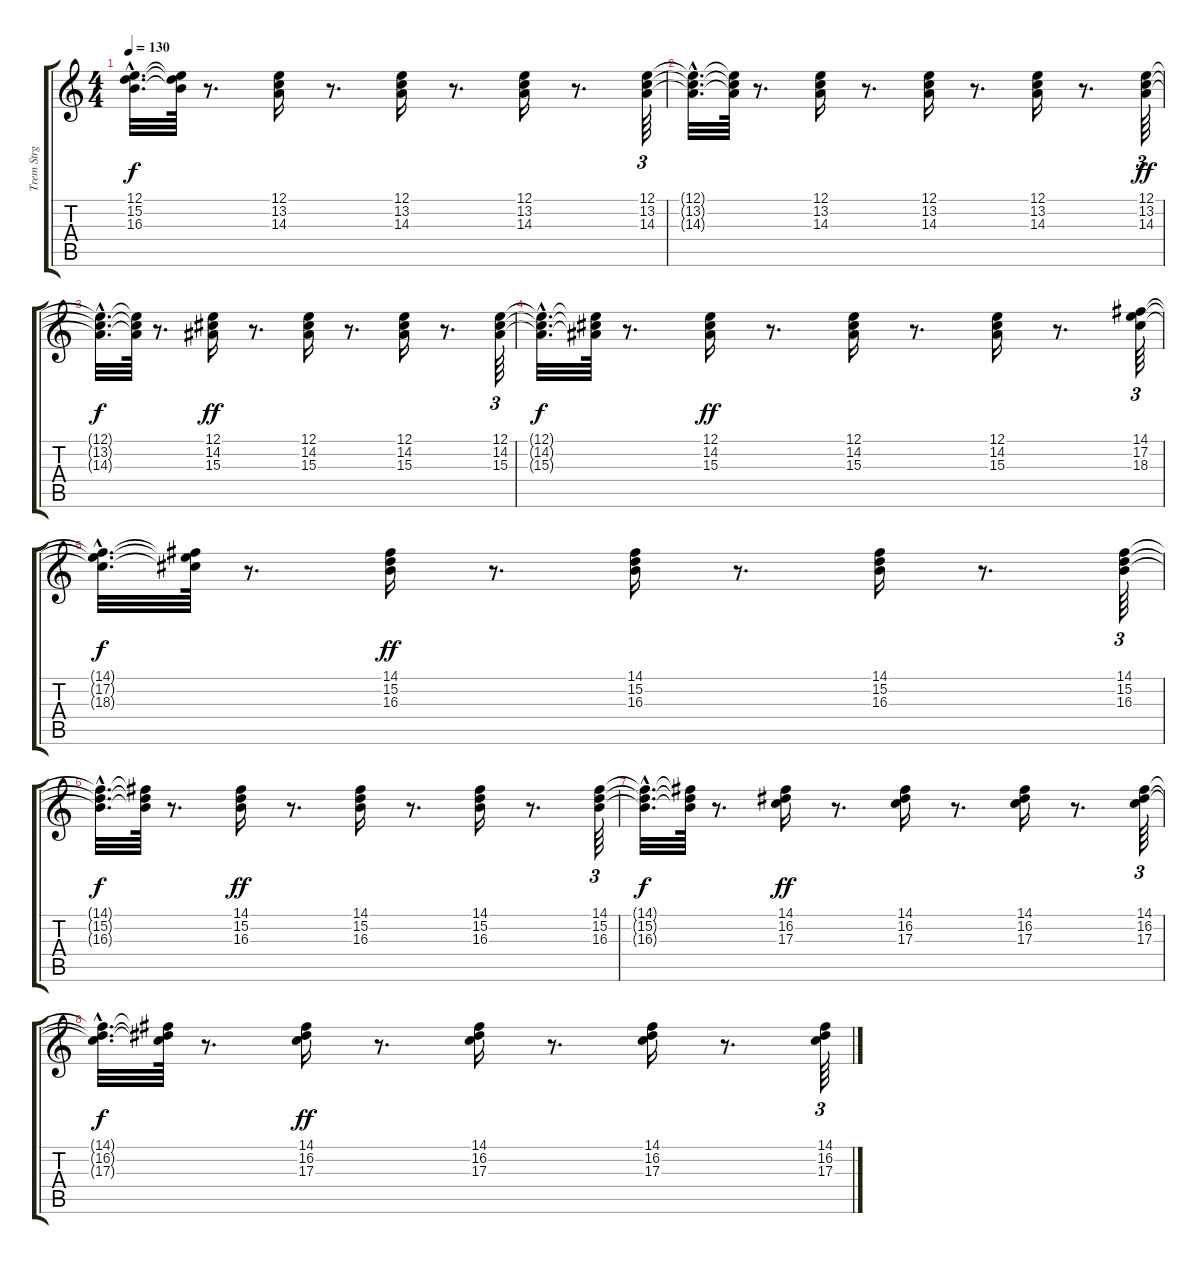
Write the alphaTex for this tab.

\track ("Trem Strg" "Trem Strg") {instrument tremolostrings}
\staff {score tabs}
\tuning (E4 B3 G3 D3 A2 E2) {hide}
\ts (4 4)
\tempo 130
\clef g2
\ks c
(12.1{hac t} 15.2{hac t} 16.3{hac t}).32{d dy f} (12.1{t} 15.2{t} 16.3{t}).64 r.8{d} (12.1 13.2 14.3).16 r.8{d} (12.1 13.2 14.3).16 r.8{d} (12.1 13.2 14.3).16 r.8{d} (12.1 13.2 14.3).64{tu (3 2)} |
(12.1{hac t} 13.2{hac t} 14.3{hac t}).32{d} (12.1{t} 13.2{t} 14.3{t}).64 r.8{d} (12.1 13.2 14.3).16 r.8{d} (12.1 13.2 14.3).16 r.8{d} (12.1 13.2 14.3).16 r.8{d} (12.1 13.2 14.3).64{tu (3 2) dy ff} |
(12.1{hac t} 13.2{hac t} 14.3{hac t}).32{d dy f} (12.1{t} 13.2{t} 14.3{t}).64 r.8{d} (12.1 14.2 15.3).16{dy ff} r.8{d} (12.1 14.2 15.3).16 r.8{d} (12.1 14.2 15.3).16 r.8{d} (12.1 14.2 15.3).64{tu (3 2)} |
(12.1{hac t} 14.2{hac t} 15.3{hac t}).32{d dy f} (12.1{t} 14.2{t} 15.3{t}).64 r.8{d} (12.1 14.2 15.3).16{dy ff} r.8{d} (12.1 14.2 15.3).16 r.8{d} (12.1 14.2 15.3).16 r.8{d} (14.1 17.2 18.3).64{tu (3 2)} |
(14.1{hac t} 17.2{hac t} 18.3{hac t}).32{d dy f} (14.1{t} 17.2{t} 18.3{t}).64 r.8{d} (14.1 15.2 16.3).16{dy ff} r.8{d} (14.1 15.2 16.3).16 r.8{d} (14.1 15.2 16.3).16 r.8{d} (14.1 15.2 16.3).64{tu (3 2)} |
(14.1{hac t} 15.2{hac t} 16.3{hac t}).32{d dy f} (14.1{t} 15.2{t} 16.3{t}).64 r.8{d} (14.1 15.2 16.3).16{dy ff} r.8{d} (14.1 15.2 16.3).16 r.8{d} (14.1 15.2 16.3).16 r.8{d} (14.1 15.2 16.3).64{tu (3 2)} |
(14.1{hac t} 15.2{hac t} 16.3{hac t}).32{d dy f} (14.1{t} 15.2{t} 16.3{t}).64 r.8{d} (14.1 16.2 17.3).16{dy ff} r.8{d} (14.1 16.2 17.3).16 r.8{d} (14.1 16.2 17.3).16 r.8{d} (14.1 16.2 17.3).64{tu (3 2)} |
(14.1{hac t} 16.2{hac t} 17.3{hac t}).32{d dy f} (14.1{t} 16.2{t} 17.3{t}).64 r.8{d} (14.1 16.2 17.3).16{dy ff} r.8{d} (14.1 16.2 17.3).16 r.8{d} (14.1 16.2 17.3).16 r.8{d} (14.1 16.2 17.3).64{tu (3 2)}
